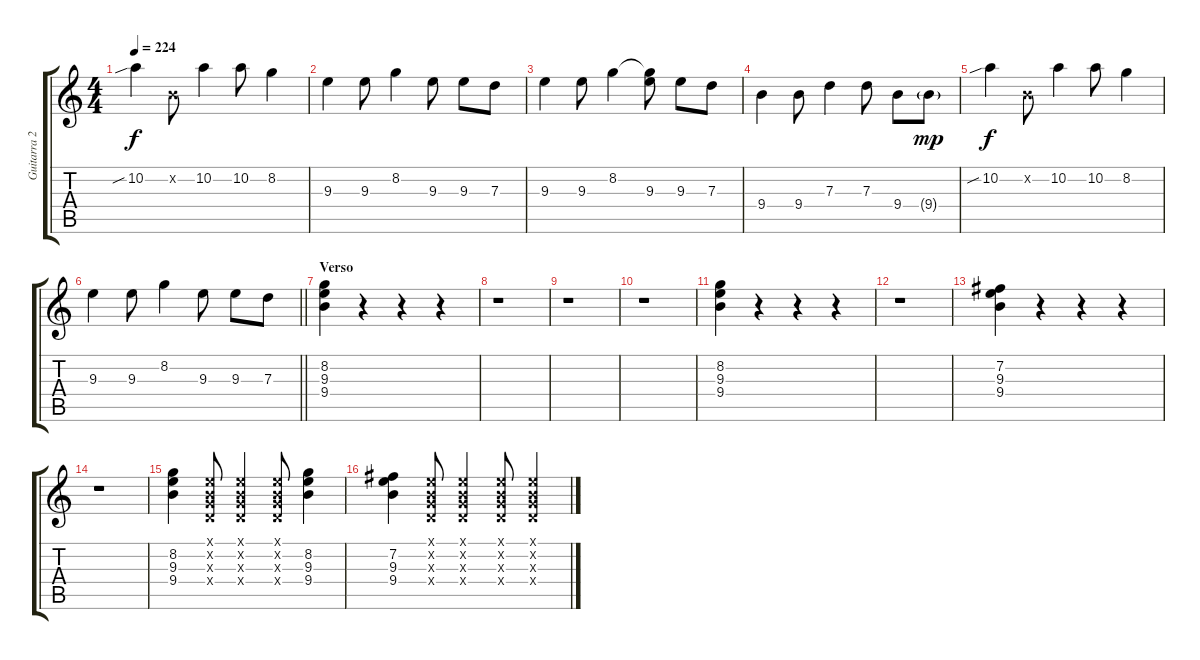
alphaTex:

\track ("Guitarra 2 - Erik" "Guitarra 2") {instrument distortionguitar}
\staff {score tabs}
\tuning (E4 B3 G3 D3 A2 E2) {hide}
\ts (4 4)
\tempo 224
\clef g2
\ks c
10.2{sib}.4{dy f} 0.2{x}.8 10.2.4 10.2.8 8.2.4 |
9.3.4 9.3.8 8.2.4 9.3.8 9.3.8 7.3.8 |
9.3.4{volume 16} 9.3.8 8.2.4 (8.2{t} 9.3).8 9.3.8 7.3.8 |
9.4.4 9.4.8 7.3.4 7.3.8 9.4.8 9.4{g}.8{dy mp} |
10.2{sib}.4{dy f} 0.2{x}.8 10.2.4 10.2.8 8.2.4 |
\barLineRight lightlight
9.3.4 9.3.8 8.2.4 9.3.8 9.3.8 7.3.8 |
\section ("" "Verso")
(8.2 9.3 9.4).4{balance 1} r.4 r.4 r.4 |
r.1 |
r.1 |
r.1 |
(8.2 9.3 9.4).4 r.4 r.4 r.4 |
r.1 |
(7.2 9.3 9.4).4 r.4 r.4 r.4 |
r.1 |
(8.2 9.3 9.4).4 (0.1{x} 0.2{x} 0.3{x} 0.4{x}).8 (0.1{x} 0.2{x} 0.3{x} 0.4{x}).4 (0.1{x} 0.2{x} 0.3{x} 0.4{x}).8 (8.2 9.3 9.4).4 |
(7.2 9.3 9.4).4 (0.1{x} 0.2{x} 0.3{x} 0.4{x}).8 (0.1{x} 0.2{x} 0.3{x} 0.4{x}).4 (0.1{x} 0.2{x} 0.3{x} 0.4{x}).8 (0.1{x} 0.2{x} 0.3{x} 0.4{x}).4
